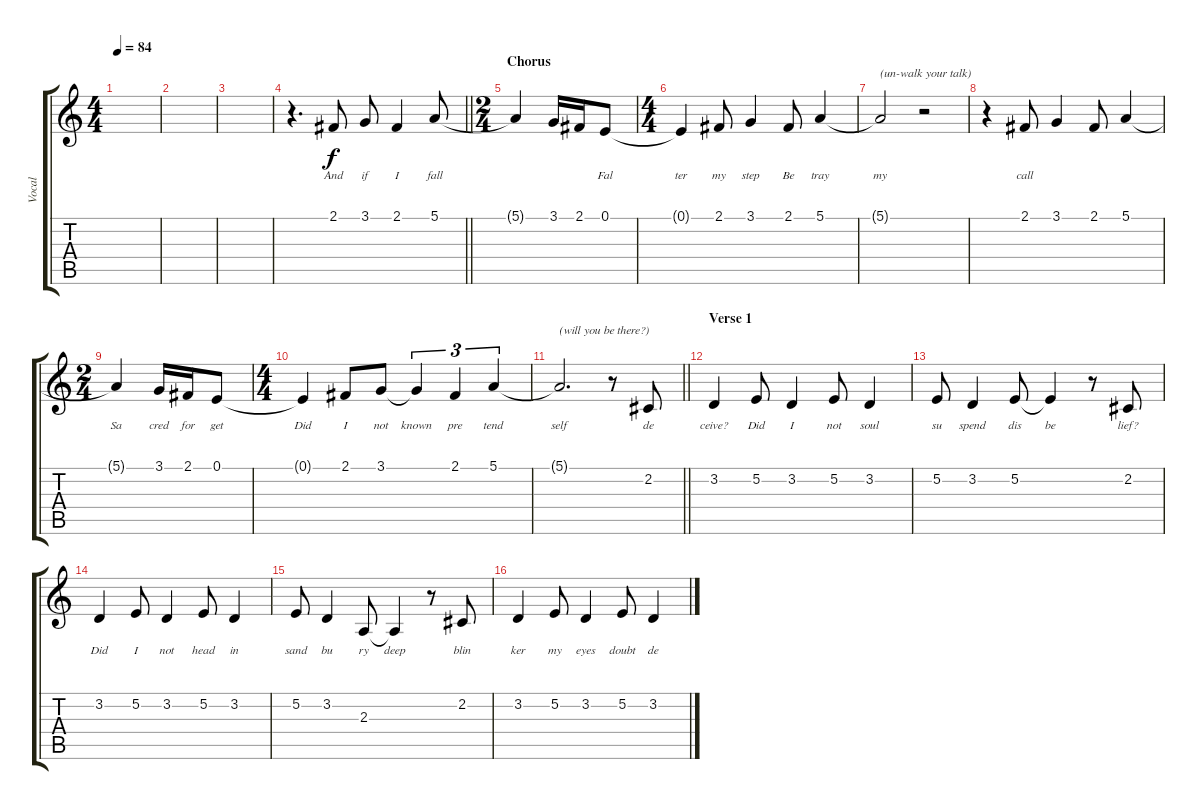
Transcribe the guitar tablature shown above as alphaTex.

\track ("Vocal" "Vocal") {instrument acousticgrandpiano}
\staff {score tabs}
\tuning (E4 B3 G3 D3 A2 E2) {hide}
\ts (4 4)
\tempo 84
\clef g2
\ks c
|
|
|
\barLineRight lightlight
r.4{d} 2.1.8{lyrics (0 "And") lyrics (1 "") lyrics (2 "") lyrics (3 "") lyrics (4 "")} 3.1.8{lyrics (0 "if") lyrics (1 "") lyrics (2 "") lyrics (3 "") lyrics (4 "")} 2.1.4{lyrics (0 "I") lyrics (1 "") lyrics (2 "") lyrics (3 "") lyrics (4 "")} 5.1.8{lyrics (0 "fall") lyrics (1 "") lyrics (2 "") lyrics (3 "") lyrics (4 "")} |
\ts (2 4)
\section ("" "Chorus")
5.1{t}.4{lyrics (0 "") lyrics (1 "") lyrics (2 "") lyrics (3 "") lyrics (4 "")} 3.1.16{lyrics (0 "") lyrics (1 "") lyrics (2 "") lyrics (3 "") lyrics (4 "")} 2.1.16{lyrics (0 "") lyrics (1 "") lyrics (2 "") lyrics (3 "") lyrics (4 "")} 0.1.8{lyrics (0 "Fal") lyrics (1 "") lyrics (2 "") lyrics (3 "") lyrics (4 "")} |
\ts (4 4)
0.1{t}.4{lyrics (0 "ter") lyrics (1 "") lyrics (2 "") lyrics (3 "") lyrics (4 "")} 2.1.8{lyrics (0 "my") lyrics (1 "") lyrics (2 "") lyrics (3 "") lyrics (4 "")} 3.1.4{lyrics (0 "step") lyrics (1 "") lyrics (2 "") lyrics (3 "") lyrics (4 "")} 2.1.8{lyrics (0 "Be") lyrics (1 "") lyrics (2 "") lyrics (3 "") lyrics (4 "")} 5.1.4{lyrics (0 "tray") lyrics (1 "") lyrics (2 "") lyrics (3 "") lyrics (4 "")} |
5.1{t}.2{txt "(un-walk your talk)" lyrics (0 "my") lyrics (1 "") lyrics (2 "") lyrics (3 "") lyrics (4 "")} r.2 |
r.4 2.1.8{lyrics (0 "call") lyrics (1 "") lyrics (2 "") lyrics (3 "") lyrics (4 "")} 3.1.4{lyrics (0 "") lyrics (1 "") lyrics (2 "") lyrics (3 "") lyrics (4 "")} 2.1.8{lyrics (0 "") lyrics (1 "") lyrics (2 "") lyrics (3 "") lyrics (4 "")} 5.1.4{lyrics (0 "") lyrics (1 "") lyrics (2 "") lyrics (3 "") lyrics (4 "")} |
\ts (2 4)
5.1{t}.4{lyrics (0 "Sa") lyrics (1 "") lyrics (2 "") lyrics (3 "") lyrics (4 "")} 3.1.16{lyrics (0 "cred") lyrics (1 "") lyrics (2 "") lyrics (3 "") lyrics (4 "")} 2.1.16{lyrics (0 "for") lyrics (1 "") lyrics (2 "") lyrics (3 "") lyrics (4 "")} 0.1.8{lyrics (0 "get") lyrics (1 "") lyrics (2 "") lyrics (3 "") lyrics (4 "")} |
\ts (4 4)
0.1{t}.4{lyrics (0 "Did") lyrics (1 "") lyrics (2 "") lyrics (3 "") lyrics (4 "")} 2.1.8{lyrics (0 "I") lyrics (1 "") lyrics (2 "") lyrics (3 "") lyrics (4 "")} 3.1.8{lyrics (0 "not") lyrics (1 "") lyrics (2 "") lyrics (3 "") lyrics (4 "")} 3.1{t}.4{tu (3 2) lyrics (0 "known") lyrics (1 "") lyrics (2 "") lyrics (3 "") lyrics (4 "")} 2.1.4{tu (3 2) lyrics (0 "pre") lyrics (1 "") lyrics (2 "") lyrics (3 "") lyrics (4 "")} 5.1.4{tu (3 2) lyrics (0 "tend") lyrics (1 "") lyrics (2 "") lyrics (3 "") lyrics (4 "")} |
\barLineRight lightlight
5.1{t}.2{d txt "(will you be there?)" lyrics (0 "self") lyrics (1 "") lyrics (2 "") lyrics (3 "") lyrics (4 "")} r.8 2.2.8{lyrics (0 "de") lyrics (1 "") lyrics (2 "") lyrics (3 "") lyrics (4 "")} |
\section ("" "Verse 1")
3.2.4{lyrics (0 "ceive?") lyrics (1 "") lyrics (2 "") lyrics (3 "") lyrics (4 "")} 5.2.8{lyrics (0 "Did") lyrics (1 "") lyrics (2 "") lyrics (3 "") lyrics (4 "")} 3.2.4{lyrics (0 "I") lyrics (1 "") lyrics (2 "") lyrics (3 "") lyrics (4 "")} 5.2.8{lyrics (0 "not") lyrics (1 "") lyrics (2 "") lyrics (3 "") lyrics (4 "")} 3.2.4{lyrics (0 "soul") lyrics (1 "") lyrics (2 "") lyrics (3 "") lyrics (4 "")} |
5.2.8{lyrics (0 "su") lyrics (1 "") lyrics (2 "") lyrics (3 "") lyrics (4 "")} 3.2.4{lyrics (0 "spend") lyrics (1 "") lyrics (2 "") lyrics (3 "") lyrics (4 "")} 5.2.8{lyrics (0 "dis") lyrics (1 "") lyrics (2 "") lyrics (3 "") lyrics (4 "")} 5.2{t}.4{lyrics (0 "be") lyrics (1 "") lyrics (2 "") lyrics (3 "") lyrics (4 "")} r.8 2.2.8{lyrics (0 "lief?") lyrics (1 "") lyrics (2 "") lyrics (3 "") lyrics (4 "")} |
3.2.4{lyrics (0 "Did") lyrics (1 "") lyrics (2 "") lyrics (3 "") lyrics (4 "")} 5.2.8{lyrics (0 "I") lyrics (1 "") lyrics (2 "") lyrics (3 "") lyrics (4 "")} 3.2.4{lyrics (0 "not") lyrics (1 "") lyrics (2 "") lyrics (3 "") lyrics (4 "")} 5.2.8{lyrics (0 "head") lyrics (1 "") lyrics (2 "") lyrics (3 "") lyrics (4 "")} 3.2.4{lyrics (0 "in") lyrics (1 "") lyrics (2 "") lyrics (3 "") lyrics (4 "")} |
5.2.8{lyrics (0 "sand") lyrics (1 "") lyrics (2 "") lyrics (3 "") lyrics (4 "")} 3.2.4{lyrics (0 "bu") lyrics (1 "") lyrics (2 "") lyrics (3 "") lyrics (4 "")} 2.3.8{lyrics (0 "ry") lyrics (1 "") lyrics (2 "") lyrics (3 "") lyrics (4 "")} 2.3{t}.4{lyrics (0 "deep") lyrics (1 "") lyrics (2 "") lyrics (3 "") lyrics (4 "")} r.8 2.2.8{lyrics (0 "blin") lyrics (1 "") lyrics (2 "") lyrics (3 "") lyrics (4 "")} |
3.2.4{lyrics (0 "ker") lyrics (1 "") lyrics (2 "") lyrics (3 "") lyrics (4 "")} 5.2.8{lyrics (0 "my") lyrics (1 "") lyrics (2 "") lyrics (3 "") lyrics (4 "")} 3.2.4{lyrics (0 "eyes") lyrics (1 "") lyrics (2 "") lyrics (3 "") lyrics (4 "")} 5.2.8{lyrics (0 "doubt") lyrics (1 "") lyrics (2 "") lyrics (3 "") lyrics (4 "")} 3.2.4{lyrics (0 "de") lyrics (1 "") lyrics (2 "") lyrics (3 "") lyrics (4 "")}
